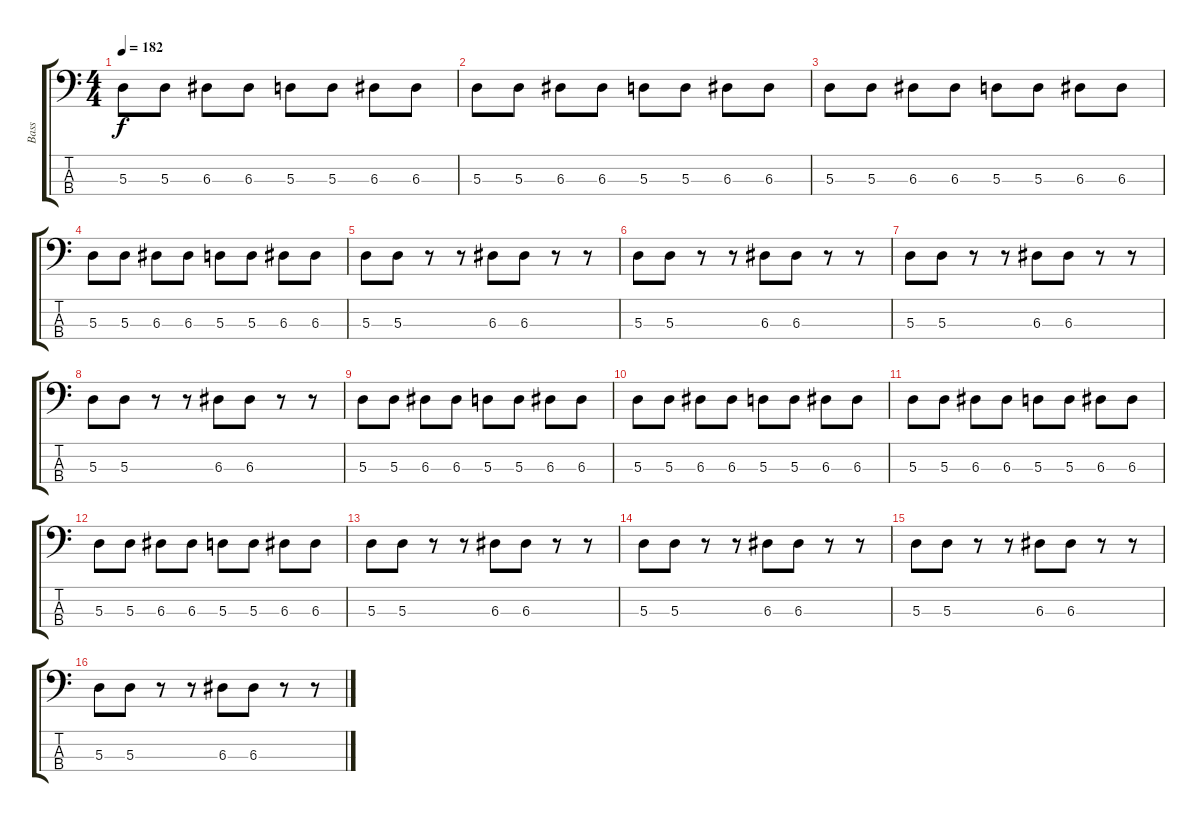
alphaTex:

\track ("Bass" "Bass") {instrument electricbasspick}
\staff {score tabs}
\tuning (G2 D2 A1 E1) {hide}
\ts (4 4)
\tempo 182
\clef f4
\ks c
5.3.8{dy f instrument electricbasspick} 5.3.8 6.3.8 6.3.8 5.3.8 5.3.8 6.3.8 6.3.8 |
5.3.8 5.3.8 6.3.8 6.3.8 5.3.8 5.3.8 6.3.8 6.3.8 |
5.3.8 5.3.8 6.3.8 6.3.8 5.3.8 5.3.8 6.3.8 6.3.8 |
5.3.8 5.3.8 6.3.8 6.3.8 5.3.8 5.3.8 6.3.8 6.3.8 |
5.3.8 5.3.8 r.8 r.8 6.3.8 6.3.8 r.8 r.8 |
5.3.8 5.3.8 r.8 r.8 6.3.8 6.3.8 r.8 r.8 |
5.3.8 5.3.8 r.8 r.8 6.3.8 6.3.8 r.8 r.8 |
5.3.8 5.3.8 r.8 r.8 6.3.8 6.3.8 r.8 r.8 |
5.3.8 5.3.8 6.3.8 6.3.8 5.3.8 5.3.8 6.3.8 6.3.8 |
5.3.8 5.3.8 6.3.8 6.3.8 5.3.8 5.3.8 6.3.8 6.3.8 |
5.3.8 5.3.8 6.3.8 6.3.8 5.3.8 5.3.8 6.3.8 6.3.8 |
5.3.8 5.3.8 6.3.8 6.3.8 5.3.8 5.3.8 6.3.8 6.3.8 |
5.3.8 5.3.8 r.8 r.8 6.3.8 6.3.8 r.8 r.8 |
5.3.8 5.3.8 r.8 r.8 6.3.8 6.3.8 r.8 r.8 |
5.3.8 5.3.8 r.8 r.8 6.3.8 6.3.8 r.8 r.8 |
5.3.8 5.3.8 r.8 r.8 6.3.8 6.3.8 r.8 r.8
